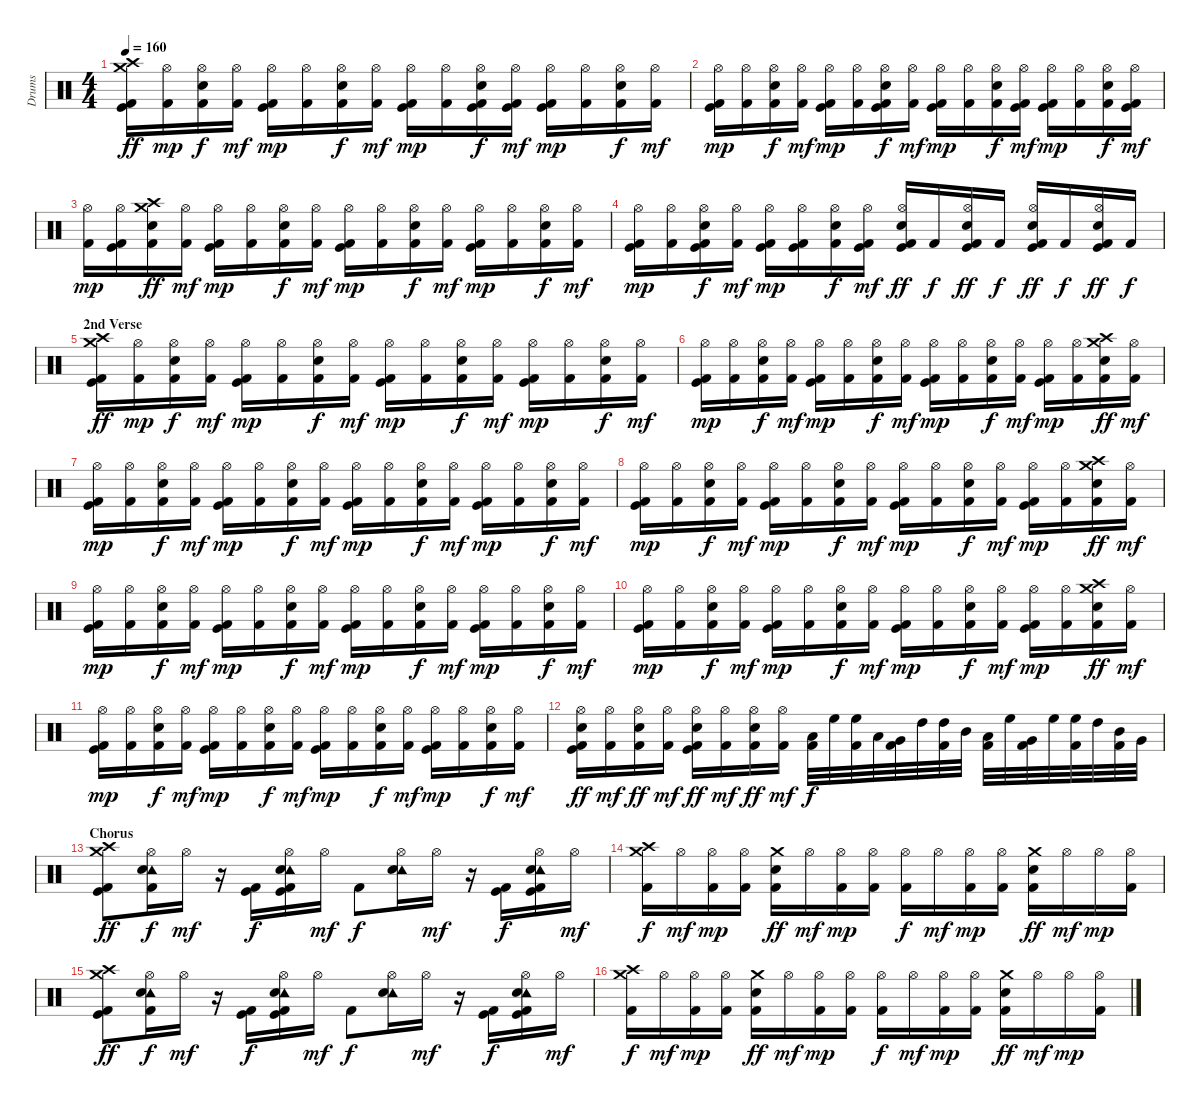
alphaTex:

\track ("Drums" "Drums") {instrument percussion}
\staff {score}
\articulation defaults
\ts (4 4)
\tempo 160
\clef neutral
\ks c
("Crash high (hit)" "Crash medium (hit)" "Kick (hit)" "Kick (hit) 2").16{dy ff} ("Hi-Hat (open)" "Kick (hit) 2").16{dy mp} ("Hi-Hat (open)" "Snare (hit) 2" "Kick (hit) 2").16{dy f} ("Hi-Hat (open)" "Kick (hit) 2").16{dy mf} ("Hi-Hat (open)" "Kick (hit)" "Kick (hit) 2").16{dy mp} ("Hi-Hat (open)" "Kick (hit) 2").16 ("Hi-Hat (open)" "Snare (hit) 2" "Kick (hit) 2").16{dy f} ("Hi-Hat (open)" "Kick (hit) 2").16{dy mf} ("Hi-Hat (open)" "Kick (hit)" "Kick (hit) 2").16{dy mp} ("Hi-Hat (open)" "Kick (hit) 2").16 ("Hi-Hat (open)" "Snare (hit) 2" "Kick (hit)" "Kick (hit) 2").16{dy f} ("Hi-Hat (open)" "Kick (hit)" "Kick (hit) 2").16{dy mf} ("Hi-Hat (open)" "Kick (hit)" "Kick (hit) 2").16{dy mp} ("Hi-Hat (open)" "Kick (hit) 2").16 ("Hi-Hat (open)" "Snare (hit) 2" "Kick (hit) 2").16{dy f} ("Hi-Hat (open)" "Kick (hit) 2").16{dy mf} |
("Hi-Hat (open)" "Kick (hit)" "Kick (hit) 2").16{dy mp} ("Hi-Hat (open)" "Kick (hit) 2").16 ("Hi-Hat (open)" "Snare (hit) 2" "Kick (hit) 2").16{dy f} ("Hi-Hat (open)" "Kick (hit) 2").16{dy mf} ("Hi-Hat (open)" "Kick (hit)" "Kick (hit) 2").16{dy mp} ("Hi-Hat (open)" "Kick (hit) 2").16 ("Hi-Hat (open)" "Snare (hit) 2" "Kick (hit)" "Kick (hit) 2").16{dy f} ("Hi-Hat (open)" "Kick (hit) 2").16{dy mf} ("Hi-Hat (open)" "Kick (hit)" "Kick (hit) 2").16{dy mp} ("Hi-Hat (open)" "Kick (hit) 2").16 ("Hi-Hat (open)" "Snare (hit) 2" "Kick (hit) 2").16{dy f} ("Hi-Hat (open)" "Kick (hit)" "Kick (hit) 2").16{dy mf} ("Hi-Hat (open)" "Kick (hit)" "Kick (hit) 2").16{dy mp} ("Hi-Hat (open)" "Kick (hit) 2").16 ("Hi-Hat (open)" "Snare (hit) 2" "Kick (hit) 2").16{dy f} ("Hi-Hat (open)" "Kick (hit)" "Kick (hit) 2").16{dy mf} |
("Hi-Hat (open)" "Kick (hit) 2").16{dy mp} ("Hi-Hat (open)" "Kick (hit)" "Kick (hit) 2").16 ("Crash high (hit)" "Crash medium (hit)" "Snare (hit) 2" "Kick (hit) 2").16{dy ff} ("Hi-Hat (open)" "Kick (hit) 2").16{dy mf} ("Hi-Hat (open)" "Kick (hit)" "Kick (hit) 2").16{dy mp} ("Hi-Hat (open)" "Kick (hit) 2").16 ("Hi-Hat (open)" "Snare (hit) 2" "Kick (hit) 2").16{dy f} ("Hi-Hat (open)" "Kick (hit) 2").16{dy mf} ("Hi-Hat (open)" "Kick (hit)" "Kick (hit) 2").16{dy mp} ("Hi-Hat (open)" "Kick (hit) 2").16 ("Hi-Hat (open)" "Snare (hit) 2" "Kick (hit) 2").16{dy f} ("Hi-Hat (open)" "Kick (hit) 2").16{dy mf} ("Hi-Hat (open)" "Kick (hit)" "Kick (hit) 2").16{dy mp} ("Hi-Hat (open)" "Kick (hit) 2").16 ("Hi-Hat (open)" "Snare (hit) 2" "Kick (hit) 2").16{dy f} ("Hi-Hat (open)" "Kick (hit) 2").16{dy mf} |
("Hi-Hat (open)" "Kick (hit)" "Kick (hit) 2").16{dy mp} ("Hi-Hat (open)" "Kick (hit) 2").16 ("Hi-Hat (open)" "Snare (hit) 2" "Kick (hit)" "Kick (hit) 2").16{dy f} ("Hi-Hat (open)" "Kick (hit) 2").16{dy mf} ("Hi-Hat (open)" "Kick (hit)" "Kick (hit) 2").16{dy mp} ("Hi-Hat (open)" "Kick (hit)" "Kick (hit) 2").16 ("Hi-Hat (open)" "Snare (hit) 2" "Kick (hit) 2").16{dy f} ("Hi-Hat (open)" "Kick (hit)" "Kick (hit) 2").16{dy mf} ("Hi-Hat (open)" "Snare (hit) 2" "Kick (hit)" "Kick (hit) 2").16{dy ff} "Kick (hit) 2".16{dy f} ("Hi-Hat (open)" "Snare (hit) 2" "Kick (hit)" "Kick (hit) 2").16{dy ff} "Kick (hit) 2".16{dy f} ("Hi-Hat (open)" "Snare (hit) 2" "Kick (hit)" "Kick (hit) 2").16{dy ff} "Kick (hit) 2".16{dy f} ("Hi-Hat (open)" "Snare (hit) 2" "Kick (hit)" "Kick (hit) 2").16{dy ff} "Kick (hit) 2".16{dy f} |
\section ("" "2nd Verse")
("Crash high (hit)" "Crash medium (hit)" "Kick (hit)" "Kick (hit) 2").16{dy ff} ("Hi-Hat (open)" "Kick (hit) 2").16{dy mp} ("Hi-Hat (open)" "Snare (hit) 2" "Kick (hit) 2").16{dy f} ("Hi-Hat (open)" "Kick (hit) 2").16{dy mf} ("Hi-Hat (open)" "Kick (hit)" "Kick (hit) 2").16{dy mp} ("Hi-Hat (open)" "Kick (hit) 2").16 ("Hi-Hat (open)" "Snare (hit) 2" "Kick (hit) 2").16{dy f} ("Hi-Hat (open)" "Kick (hit) 2").16{dy mf} ("Hi-Hat (open)" "Kick (hit)" "Kick (hit) 2").16{dy mp} ("Hi-Hat (open)" "Kick (hit) 2").16 ("Hi-Hat (open)" "Snare (hit) 2" "Kick (hit) 2").16{dy f} ("Hi-Hat (open)" "Kick (hit) 2").16{dy mf} ("Hi-Hat (open)" "Kick (hit)" "Kick (hit) 2").16{dy mp} ("Hi-Hat (open)" "Kick (hit) 2").16 ("Hi-Hat (open)" "Snare (hit) 2" "Kick (hit) 2").16{dy f} ("Hi-Hat (open)" "Kick (hit) 2").16{dy mf} |
("Hi-Hat (open)" "Kick (hit)" "Kick (hit) 2").16{dy mp} ("Hi-Hat (open)" "Kick (hit) 2").16 ("Hi-Hat (open)" "Snare (hit) 2" "Kick (hit) 2").16{dy f} ("Hi-Hat (open)" "Kick (hit) 2").16{dy mf} ("Hi-Hat (open)" "Kick (hit)" "Kick (hit) 2").16{dy mp} ("Hi-Hat (open)" "Kick (hit) 2").16 ("Hi-Hat (open)" "Snare (hit) 2" "Kick (hit) 2").16{dy f} ("Hi-Hat (open)" "Kick (hit) 2").16{dy mf} ("Hi-Hat (open)" "Kick (hit)" "Kick (hit) 2").16{dy mp} ("Hi-Hat (open)" "Kick (hit) 2").16 ("Hi-Hat (open)" "Snare (hit) 2" "Kick (hit) 2").16{dy f} ("Hi-Hat (open)" "Kick (hit) 2").16{dy mf} ("Hi-Hat (open)" "Kick (hit)" "Kick (hit) 2").16{dy mp} ("Hi-Hat (open)" "Kick (hit) 2").16 ("Crash high (hit)" "Crash medium (hit)" "Snare (hit) 2" "Kick (hit) 2").16{dy ff} ("Hi-Hat (open)" "Kick (hit) 2").16{dy mf} |
("Hi-Hat (open)" "Kick (hit)" "Kick (hit) 2").16{dy mp} ("Hi-Hat (open)" "Kick (hit) 2").16 ("Hi-Hat (open)" "Snare (hit) 2" "Kick (hit) 2").16{dy f} ("Hi-Hat (open)" "Kick (hit) 2").16{dy mf} ("Hi-Hat (open)" "Kick (hit)" "Kick (hit) 2").16{dy mp} ("Hi-Hat (open)" "Kick (hit) 2").16 ("Hi-Hat (open)" "Snare (hit) 2" "Kick (hit) 2").16{dy f} ("Hi-Hat (open)" "Kick (hit) 2").16{dy mf} ("Hi-Hat (open)" "Kick (hit)" "Kick (hit) 2").16{dy mp} ("Hi-Hat (open)" "Kick (hit) 2").16 ("Hi-Hat (open)" "Snare (hit) 2" "Kick (hit) 2").16{dy f} ("Hi-Hat (open)" "Kick (hit) 2").16{dy mf} ("Hi-Hat (open)" "Kick (hit)" "Kick (hit) 2").16{dy mp} ("Hi-Hat (open)" "Kick (hit) 2").16 ("Hi-Hat (open)" "Snare (hit) 2" "Kick (hit) 2").16{dy f} ("Hi-Hat (open)" "Kick (hit) 2").16{dy mf} |
("Hi-Hat (open)" "Kick (hit)" "Kick (hit) 2").16{dy mp} ("Hi-Hat (open)" "Kick (hit) 2").16 ("Hi-Hat (open)" "Snare (hit) 2" "Kick (hit) 2").16{dy f} ("Hi-Hat (open)" "Kick (hit) 2").16{dy mf} ("Hi-Hat (open)" "Kick (hit)" "Kick (hit) 2").16{dy mp} ("Hi-Hat (open)" "Kick (hit) 2").16 ("Hi-Hat (open)" "Snare (hit) 2" "Kick (hit) 2").16{dy f} ("Hi-Hat (open)" "Kick (hit) 2").16{dy mf} ("Hi-Hat (open)" "Kick (hit)" "Kick (hit) 2").16{dy mp} ("Hi-Hat (open)" "Kick (hit) 2").16 ("Hi-Hat (open)" "Snare (hit) 2" "Kick (hit) 2").16{dy f} ("Hi-Hat (open)" "Kick (hit) 2").16{dy mf} ("Hi-Hat (open)" "Kick (hit)" "Kick (hit) 2").16{dy mp} ("Hi-Hat (open)" "Kick (hit) 2").16 ("Crash high (hit)" "Crash medium (hit)" "Snare (hit) 2" "Kick (hit) 2").16{dy ff} ("Hi-Hat (open)" "Kick (hit) 2").16{dy mf} |
("Hi-Hat (open)" "Kick (hit)" "Kick (hit) 2").16{dy mp} ("Hi-Hat (open)" "Kick (hit) 2").16 ("Hi-Hat (open)" "Snare (hit) 2" "Kick (hit) 2").16{dy f} ("Hi-Hat (open)" "Kick (hit) 2").16{dy mf} ("Hi-Hat (open)" "Kick (hit)" "Kick (hit) 2").16{dy mp} ("Hi-Hat (open)" "Kick (hit) 2").16 ("Hi-Hat (open)" "Snare (hit) 2" "Kick (hit) 2").16{dy f} ("Hi-Hat (open)" "Kick (hit) 2").16{dy mf} ("Hi-Hat (open)" "Kick (hit)" "Kick (hit) 2").16{dy mp} ("Hi-Hat (open)" "Kick (hit) 2").16 ("Hi-Hat (open)" "Snare (hit) 2" "Kick (hit) 2").16{dy f} ("Hi-Hat (open)" "Kick (hit) 2").16{dy mf} ("Hi-Hat (open)" "Kick (hit)" "Kick (hit) 2").16{dy mp} ("Hi-Hat (open)" "Kick (hit) 2").16 ("Hi-Hat (open)" "Snare (hit) 2" "Kick (hit) 2").16{dy f} ("Hi-Hat (open)" "Kick (hit) 2").16{dy mf} |
("Hi-Hat (open)" "Kick (hit)" "Kick (hit) 2").16{dy mp} ("Hi-Hat (open)" "Kick (hit) 2").16 ("Hi-Hat (open)" "Snare (hit) 2" "Kick (hit) 2").16{dy f} ("Hi-Hat (open)" "Kick (hit) 2").16{dy mf} ("Hi-Hat (open)" "Kick (hit)" "Kick (hit) 2").16{dy mp} ("Hi-Hat (open)" "Kick (hit) 2").16 ("Hi-Hat (open)" "Snare (hit) 2" "Kick (hit) 2").16{dy f} ("Hi-Hat (open)" "Kick (hit) 2").16{dy mf} ("Hi-Hat (open)" "Kick (hit)" "Kick (hit) 2").16{dy mp} ("Hi-Hat (open)" "Kick (hit) 2").16 ("Hi-Hat (open)" "Snare (hit) 2" "Kick (hit) 2").16{dy f} ("Hi-Hat (open)" "Kick (hit) 2").16{dy mf} ("Hi-Hat (open)" "Kick (hit)" "Kick (hit) 2").16{dy mp} ("Hi-Hat (open)" "Kick (hit) 2").16 ("Crash high (hit)" "Crash medium (hit)" "Snare (hit) 2" "Kick (hit) 2").16{dy ff} ("Hi-Hat (open)" "Kick (hit) 2").16{dy mf} |
("Hi-Hat (open)" "Kick (hit)" "Kick (hit) 2").16{dy mp} ("Hi-Hat (open)" "Kick (hit) 2").16 ("Hi-Hat (open)" "Snare (hit) 2" "Kick (hit) 2").16{dy f} ("Hi-Hat (open)" "Kick (hit) 2").16{dy mf} ("Hi-Hat (open)" "Kick (hit)" "Kick (hit) 2").16{dy mp} ("Hi-Hat (open)" "Kick (hit) 2").16 ("Hi-Hat (open)" "Snare (hit) 2" "Kick (hit) 2").16{dy f} ("Hi-Hat (open)" "Kick (hit) 2").16{dy mf} ("Hi-Hat (open)" "Kick (hit)" "Kick (hit) 2").16{dy mp} ("Hi-Hat (open)" "Kick (hit) 2").16 ("Hi-Hat (open)" "Snare (hit) 2" "Kick (hit) 2").16{dy f} ("Hi-Hat (open)" "Kick (hit) 2").16{dy mf} ("Hi-Hat (open)" "Kick (hit)" "Kick (hit) 2").16{dy mp} ("Hi-Hat (open)" "Kick (hit) 2").16 ("Hi-Hat (open)" "Snare (hit) 2" "Kick (hit) 2").16{dy f} ("Hi-Hat (open)" "Kick (hit) 2").16{dy mf} |
("Hi-Hat (open)" "Snare (hit) 2" "Kick (hit)" "Kick (hit) 2").16{dy ff} ("Hi-Hat (open)" "Kick (hit) 2").16{dy mf} ("Hi-Hat (open)" "Snare (hit) 2" "Kick (hit) 2").16{dy ff} ("Hi-Hat (open)" "Kick (hit) 2").16{dy mf} ("Hi-Hat (open)" "Snare (hit) 2" "Kick (hit)" "Kick (hit) 2").16{dy ff} ("Hi-Hat (open)" "Kick (hit) 2").16{dy mf} ("Hi-Hat (open)" "Snare (hit) 2" "Kick (hit) 2").16{dy ff} ("Hi-Hat (open)" "Kick (hit) 2").16{dy mf} ("Low Tom (hit)" "Kick (hit) 2").32{dy f} "High Floor Tom (hit)".32 ("High Floor Tom (hit)" "Kick (hit) 2").32 "Low Tom (hit)".32 ("Very Low Tom (hit)" "Kick (hit) 2").32 "High Tom (hit)".32 ("High Tom (hit)" "Kick (hit) 2").32 "Mid Tom (hit)".32 ("Low Tom (hit)" "Kick (hit) 2").32 "High Floor Tom (hit)".32 ("Very Low Tom (hit)" "Kick (hit) 2").32 "High Floor Tom (hit)".32 ("High Floor Tom (hit)" "Kick (hit) 2").32 "High Tom (hit)".32 ("Mid Tom (hit)" "Kick (hit) 2").32 "Very Low Tom (hit)".32 |
\section ("" "Chorus")
("Crash high (hit)" "Crash medium (hit)" "Kick (hit)" "Kick (hit) 2").8{dy ff} ("Tambourine (hit)" "Hi-Hat (open)" "Snare (hit) 2" "Kick (hit) 2").16{dy f} "Hi-Hat (open)".16{dy mf} r.16 ("Kick (hit)" "Kick (hit) 2").16{dy f} ("Tambourine (hit)" "Hi-Hat (open)" "Snare (hit) 2" "Kick (hit)" "Kick (hit) 2").16 "Hi-Hat (open)".16{dy mf} "Kick (hit) 2".8{dy f} ("Tambourine (hit)" "Hi-Hat (open)" "Snare (hit) 2").16 "Hi-Hat (open)".16{dy mf} r.16 ("Kick (hit)" "Kick (hit) 2").16{dy f} ("Tambourine (hit)" "Hi-Hat (open)" "Snare (hit) 2" "Kick (hit)" "Kick (hit) 2").16 "Hi-Hat (open)".16{dy mf} |
("Crash high (hit)" "Crash medium (hit)" "Kick (hit) 2").16{dy f} "Hi-Hat (open)".16{dy mf} ("Hi-Hat (open)" "Kick (hit) 2").16{dy mp} ("Hi-Hat (open)" "Kick (hit) 2").16 ("Crash medium (hit)" "Snare (hit) 2" "Kick (hit) 2").16{dy ff} "Hi-Hat (open)".16{dy mf} ("Hi-Hat (open)" "Kick (hit) 2").16{dy mp} ("Hi-Hat (open)" "Kick (hit) 2").16 ("Hi-Hat (open)" "Kick (hit) 2").16{dy f} "Hi-Hat (open)".16{dy mf} ("Hi-Hat (open)" "Kick (hit) 2").16{dy mp} ("Hi-Hat (open)" "Kick (hit) 2").16 ("Crash medium (hit)" "Snare (hit) 2" "Kick (hit) 2").16{dy ff} "Hi-Hat (open)".16{dy mf} "Hi-Hat (open)".16{dy mp} ("Hi-Hat (open)" "Kick (hit) 2").16 |
("Crash high (hit)" "Crash medium (hit)" "Kick (hit)" "Kick (hit) 2").8{dy ff} ("Tambourine (hit)" "Hi-Hat (open)" "Snare (hit) 2" "Kick (hit) 2").16{dy f} "Hi-Hat (open)".16{dy mf} r.16 ("Kick (hit)" "Kick (hit) 2").16{dy f} ("Tambourine (hit)" "Hi-Hat (open)" "Snare (hit) 2" "Kick (hit)" "Kick (hit) 2").16 "Hi-Hat (open)".16{dy mf} "Kick (hit) 2".8{dy f} ("Tambourine (hit)" "Hi-Hat (open)" "Snare (hit) 2").16 "Hi-Hat (open)".16{dy mf} r.16 ("Kick (hit)" "Kick (hit) 2").16{dy f} ("Tambourine (hit)" "Hi-Hat (open)" "Snare (hit) 2" "Kick (hit)" "Kick (hit) 2").16 "Hi-Hat (open)".16{dy mf} |
("Crash high (hit)" "Crash medium (hit)" "Kick (hit) 2").16{dy f} "Hi-Hat (open)".16{dy mf} ("Hi-Hat (open)" "Kick (hit) 2").16{dy mp} ("Hi-Hat (open)" "Kick (hit) 2").16 ("Crash medium (hit)" "Snare (hit) 2" "Kick (hit) 2").16{dy ff} "Hi-Hat (open)".16{dy mf} ("Hi-Hat (open)" "Kick (hit) 2").16{dy mp} ("Hi-Hat (open)" "Kick (hit) 2").16 ("Hi-Hat (open)" "Kick (hit) 2").16{dy f} "Hi-Hat (open)".16{dy mf} ("Hi-Hat (open)" "Kick (hit) 2").16{dy mp} ("Hi-Hat (open)" "Kick (hit) 2").16 ("Crash medium (hit)" "Snare (hit) 2" "Kick (hit) 2").16{dy ff} "Hi-Hat (open)".16{dy mf} "Hi-Hat (open)".16{dy mp} ("Hi-Hat (open)" "Kick (hit) 2").16
